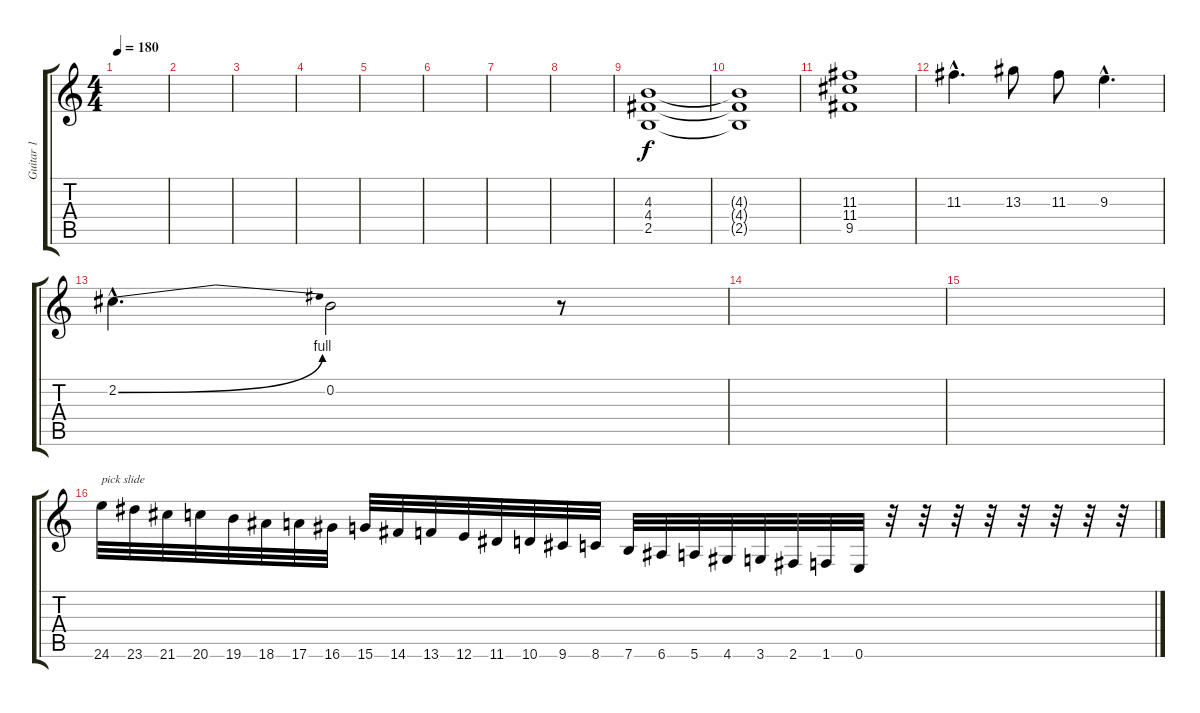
\track ("Guitar 1" "Guitar 1") {instrument overdrivenguitar}
\staff {score tabs}
\tuning (E4 B3 G3 D3 A2 E2) {hide}
\ts (4 4)
\tempo 180
\clef g2
\ks c
|
|
|
|
|
|
|
|
(4.3 4.4 2.5).1 |
(4.3{t} 4.4{t} 2.5{t}).1 |
(11.3 11.4 9.5).1 |
11.3{hac}.4{d} 13.3.8 11.3.8 9.3{hac}.4{d} |
2.2{be (bend 0 0 60 4) hac}.4{d} 0.2.2 r.8 |
|
|
24.6.32{txt "pick slide" volume 14} 23.6.32 21.6.32 20.6.32 19.6.32 18.6.32 17.6.32 16.6.32 15.6.32 14.6.32 13.6.32 12.6.32 11.6.32 10.6.32 9.6.32 8.6.32 7.6.32 6.6.32 5.6.32 4.6.32 3.6.32 2.6.32 1.6.32 0.6.32 r.32 r.32 r.32 r.32 r.32 r.32 r.32 r.32
